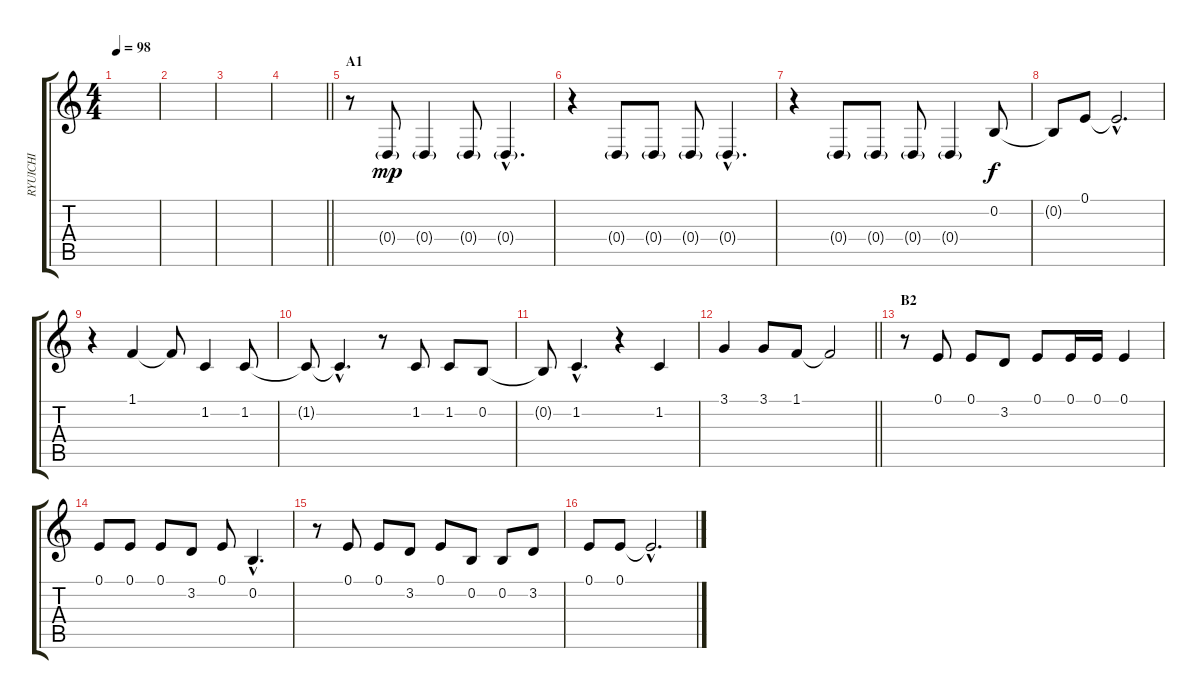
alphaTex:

\track ("RYUICHI" "RYUICHI") {instrument oboe}
\staff {score tabs}
\tuning (E4 B3 G3 D3 A2 E2) {hide}
\ts (4 4)
\tempo 98
\clef g2
\ks c
|
|
|
\barLineRight lightlight
|
\section ("" "A1")
r.8 0.4{g}.8{dy mp} 0.4{g}.4 0.4{g}.8 0.4{g hac}.4{d} |
r.4 0.4{g}.8 0.4{g}.8 0.4{g}.8 0.4{g hac}.4{d} |
r.4 0.4{g}.8 0.4{g}.8 0.4{g}.8 0.4{g}.4 0.2.8{dy f} |
0.2{t}.8 0.1.8 0.1{hac t}.2{d} |
r.4 1.1.4 1.1{t}.8 1.2.4 1.2.8 |
1.2{t}.8 1.2{hac t}.4{d} r.8 1.2.8 1.2.8 0.2.8 |
0.2{t}.8 1.2{hac}.4{d} r.4 1.2.4 |
\barLineRight lightlight
3.1.4 3.1.8 1.1.8 1.1{t}.2 |
\section ("" "B2")
r.8 0.1.8 0.1.8 3.2.8 0.1.8 0.1.16 0.1.16 0.1.4 |
0.1.8 0.1.8 0.1.8 3.2.8 0.1.8 0.2{hac}.4{d} |
r.8 0.1.8 0.1.8 3.2.8 0.1.8 0.2.8 0.2.8 3.2.8 |
0.1.8 0.1.8 0.1{hac t}.2{d}
